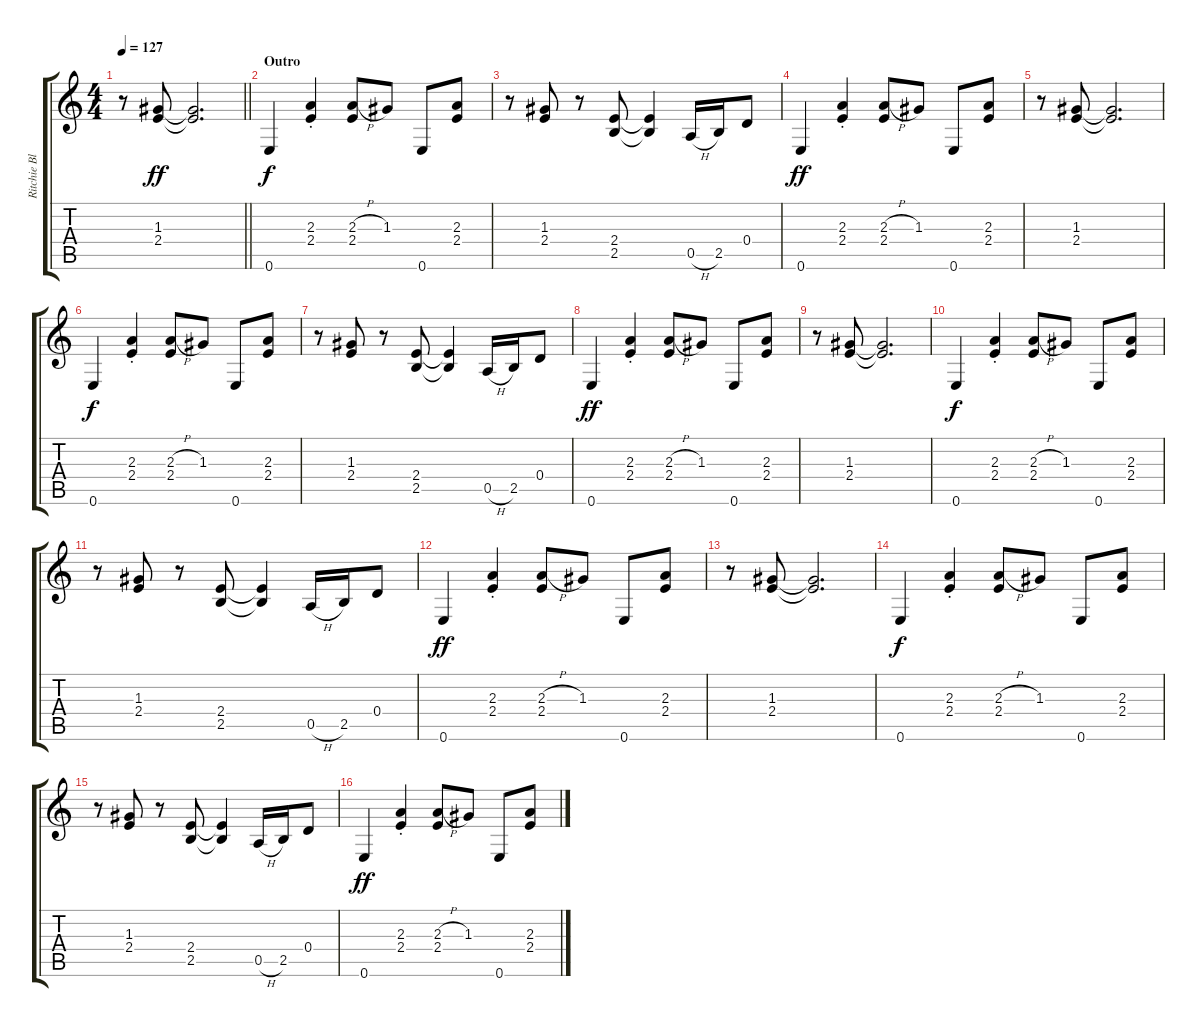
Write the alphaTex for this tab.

\track ("Ritchie Blackmore" "Ritchie Bl") {instrument overdrivenguitar}
\staff {score tabs}
\tuning (E4 B3 G3 D3 A2 E2) {hide}
\ts (4 4)
\tempo 127
\clef g2
\barLineRight lightlight
\ks c
r.8{dy ff} (1.3 2.4).8 (1.3{t} 2.4{t}).2{d} |
\section ("" "Outro")
0.6.4{dy f} (2.3{st} 2.4{st}).4 (2.3{h} 2.4).8 1.3.8 0.6.8 (2.3 2.4).8 |
r.8 (1.3 2.4).8 r.8 (2.4 2.5).8 (2.4{t} 2.5{t}).4 0.5{h}.16 2.5.16 0.4.8 |
0.6.4{dy ff} (2.3{st} 2.4{st}).4 (2.3{h} 2.4).8 1.3.8 0.6.8 (2.3 2.4).8 |
r.8 (1.3 2.4).8 (1.3{t} 2.4{t}).2{d} |
0.6.4{dy f} (2.3{st} 2.4{st}).4 (2.3{h} 2.4).8 1.3.8 0.6.8 (2.3 2.4).8 |
r.8 (1.3 2.4).8 r.8 (2.4 2.5).8 (2.4{t} 2.5{t}).4 0.5{h}.16 2.5.16 0.4.8 |
0.6.4{dy ff} (2.3{st} 2.4{st}).4 (2.3{h} 2.4).8 1.3.8 0.6.8 (2.3 2.4).8 |
r.8 (1.3 2.4).8 (1.3{t} 2.4{t}).2{d} |
0.6.4{dy f} (2.3{st} 2.4{st}).4 (2.3{h} 2.4).8 1.3.8 0.6.8 (2.3 2.4).8 |
r.8 (1.3 2.4).8 r.8 (2.4 2.5).8 (2.4{t} 2.5{t}).4 0.5{h}.16 2.5.16 0.4.8 |
0.6.4{dy ff} (2.3{st} 2.4{st}).4 (2.3{h} 2.4).8 1.3.8 0.6.8 (2.3 2.4).8 |
r.8 (1.3 2.4).8 (1.3{t} 2.4{t}).2{d} |
0.6.4{dy f} (2.3{st} 2.4{st}).4 (2.3{h} 2.4).8 1.3.8 0.6.8 (2.3 2.4).8 |
r.8 (1.3 2.4).8 r.8 (2.4 2.5).8 (2.4{t} 2.5{t}).4 0.5{h}.16 2.5.16 0.4.8 |
0.6.4{dy ff} (2.3{st} 2.4{st}).4 (2.3{h} 2.4).8 1.3.8 0.6.8 (2.3 2.4).8
